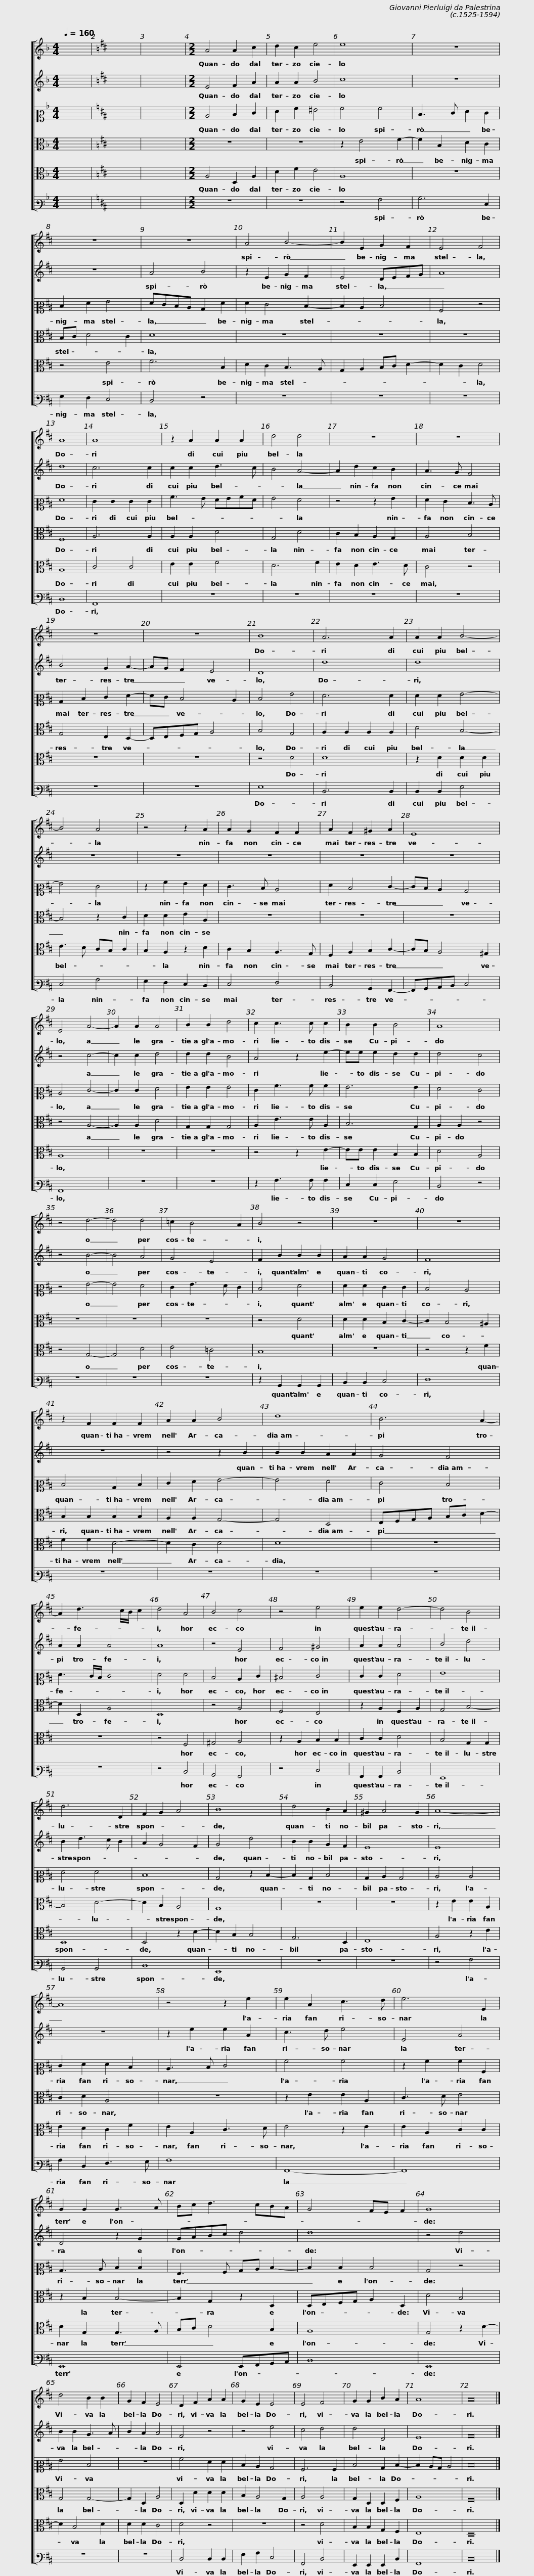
X:1
%%score [ 1 2 3 4 5 6 ]
L:1/8
Q:1/4=160
M:4/4
I:linebreak $
K:F
V:1 treble
V:2 treble
V:3 alto2
V:4 alto
V:5 alto
V:6 bass3
V:1
 x8 |[K:D] x8 | x16 |[M:2/2] A4 A2 c2 | d2 c2 e4 | %5
 e8 | z8 |$ z8 | z8 | A4 B4- | %10
 B2 E2 G2 F2 | E4 F4 | A8 |$ A8 | z2 A2 A2 A2 | %15
 d4 d4 | z8 | z8 | z8 |$ z8 | %20
 B8 | A6 A2 | A2 A2 B4- | B4 A4 | z4 z2 A2 |$ %25
 A2 G2 F2 F2 | A2 F2 ^G2 A2 | E8 | E4 A4- | A2 A2 A4 | %30
 B2 B2 d4 |$ c2 c3 c c2 | B2 B2 B4 | A8 | z4 d4- | %35
 d4 d4 | =c2 B4 A2 | B4 z4 |$ z8 | z8 | %40
 z2 F2 F2 F2 | A2 A2 B4 | d8 |$ B6 A2- | A2 d3 c/B/ c2 | %45
 d4 A4 | B4 c4 | z4 e4 | e2 e2 d4- |$ d4 B4 | %50
 d6 D2 | F2 G2 A4 | B8 | d4 B2 A2 | ^G2 A4 G2 |$ %55
 A8- | A8 | z4 z2 e2 | e2 A2 c3 d | e6 E2 |$ %60
 G2 G2 G3 A | Bc d3 cBA | G4 FE F2 | G8 | d4 B2 B2 | %65
 G2 F2 E4 |$ D2 F2 A2 A2 | G2 E2 E4 | E4 F4 | G2 G2 B2 A2 | %70
 A8 | A16 |] %72
V:2
 x8 |[K:D] x8 | x16 |[M:2/2] E4 F2 A2 | A2 A2 B4 | %5
 c8 | z8 |$ z8 | A4 B4 | z2 E2 G2 F2 | %10
 E4 DEFG | A8 | d8 |$ c6 c2 | c2 c2 d3 c | %15
 B4 A4- | A2 d2 c2 B2 | A3 G F4 | B4 G2 A2- |$ AG F2 E4 | %20
 D8 | d8 | d8 | z8 | z8 |$ %25
 z8 | z8 | z8 | z4 c4- | c2 c2 d4 | %30
 d2 d2 B4 |$ A4 z2 e2- | ee e2 d2 d2 | d4 c4 | z4 B4- | %35
 B4 A4 | G4 E4 | F2 B2 B2 B2 |$ A2 A2 G4 | F8 | %40
 z8 | z4 z2 B2 | B2 B2 A2 A2 |$ G4 F4 | A2 A2 A4 | %45
 A8 | z4 E4 | F4 ^G4 | A2 A2 A4 |$ B4 d4 | %50
 B2 d3 c B2 | A2 G4 F2 | G4 d4 | B2 B2 G2 F2 | E8 |$ %55
 E8 | z8 | z2 e2 e2 A2 | c3 d e4 | E4 A4 |$ %60
 D4 z2 G2 | GABc d4 | d8 | z4 d4 | B2 B2 G3 A | %65
 B2 A2 A4 |$ F4 z4 | z4 e4 | c4 d4 | d4 D4 | %70
 E8 | F16 |] %72
V:3
 x8 |[K:D] x8 | x16 |[M:2/2] C4 D2 E2 | F2 A2 ^G4 | %5
 A4 A4 | D3 E F2 E2 |$ D2 F2 G4 | FEDC B,2 F2 | F2 E4 D2- | %10
 D2 C2 D4 | A,4 z4 | F8 |$ E2 E2 E2 E2 | A3 G FGAF | %15
 G4 F4 | z4 z2 G2 | F2 E2 D3 C | B,2 D2 E2 F2- |$ FE D4 C2 | %20
 D4 G4 | F6 F2 | F2 F2 G4- | G4 E4 | z2 A2 G2 F2 |$ %25
 E3 D C4 | F2 D4 E2- | ED C2 B,4 | C4 E4- | E2 E2 F4 | %30
 G2 G2 G4 |$ E2 A3 A A2 | G6 G2 | F4 E4 | z4 G4- | %35
 G4 F4 | E2 G3 F E2 | D4 F4 |$ F2 F2 E2 E2 | D4 C4 | %40
 D4 B,2 D2 | E2 F2 G4- | G4 F4 |$ E4 D4 | F3 E/D/ E4 | %45
 F4 F4 | D4 C2 E2 | ^D4 E4 | E2 E2 F4 |$ G8 | %50
 F4 F4 | D8 | B,4 z2 D2- | D2 B,2 D4 | B,2 C2 B,4 |$ %55
 C4 C4 | E2 F2 F2 D2 | C3 D E4 | A4 A4 | z2 A2 A2 A,2 |$ %60
 B,3 C D2 D2 | G,3 A, B,C D2- | D2 D2 D4 | B,4 z4 | G4 D4 | %65
 z8 |$ A4 F2 F2 | D2 C2 B,4 | A,6 A,2 | D4 B,2 D2- | %70
 D2 CB, C4 | D16 |] %72
V:4
 x8 |[K:D] x8 | x16 |[M:2/2] z8 | z8 | %5
 z2 E4 F2- | F2 B,2 D2 C2 |$ B,C D4 C2 | D8 | z8 | %10
 z8 | z8 | F,8 |$ A,6 A,2 | A,2 A,2 D4 | %15
 G,4 D4 | C2 B,2 A,2 G,2 | A,4 B,4 | G,4 E,2 D,2- |$ D,E,F,G, A,4 | %20
 B,4 G,4 | A,2 A,2 A,2 A,2 | D4 B,4- | B,4 z2 C2 | D2 D2 E2 A,2 |$ %25
 z8 | z8 | z8 | z4 A,4- | A,2 A,2 D4 | %30
 G,2 G,2 G,4 |$ A,2 E3 E A,2 | B,6 G,2 | A,2 A,2 z4 | z8 | %35
 z8 | z8 | z4 D4 |$ D2 D2 B,2 C2- | C2 B,4 ^A,2 | %40
 B,2 B,2 B,2 B,2 | A,2 A,2 G,4- | G,4 D,4 |$ E,F,G,A, B,C D2- | D2 D,2 A,4 | %45
 D,8 | z4 A,4 | F,4 E,4 | z2 A,2 F,2 A,2 |$ G,4 B,4- | %50
 B,4 D4- | D2 B,2 A,4 | G,8 | z8 | z8 |$ %55
 z2 E2 E2 A,2 | C2 D2 A,4 | z8 | z2 E2 E2 A,2 | C3 D E4 |$ %60
 z2 B,2 B,4- | B,2 G,2 z2 D,2 | D,E,F,G, A,2 D,2 | D4 B,4 | G,4 G,4- | %65
 G,2 D,2 A,4 |$ D,2 D2 D2 D2 | B,2 A,4 G,2 | A,4 A,4 | G,2 D,2 D,2 F,2 | %70
 A,8 | F,16 |] %72
V:5
 x8 |[K:D] x8 | x16 |[M:2/2] A,4 D,2 A,2 | D2 F2 E4 | %5
 A,8 | z8 |$ z4 E4 | F6 B,2 | D2 C2 B,3 A, | %10
 G,2 A,2 B,C D2- | D2 C2 D4 | A,8 |$ C4 C4 | E2 E2 F4 | %15
 D6 F2 | E2 D2 E3 D | C4 z4 | z8 |$ z8 | %20
 z4 D4 | D8 | z2 D2 D2 D2 | E3 D CB, C2 | B,2 A,2 z2 D2 |$ %25
 C2 B,2 A,3 G, | F,2 A,2 B,2 C2- | CB, A,4 ^G,2 | A,8 | z8 | %30
 z8 |$ z4 z2 E2- | EE E2 B,2 B,2 | D4 A,4 | z4 G,4- | %35
 G,4 D4 | E4 =C4 | B,8 |$ z8 | z4 z2 F2 | %40
 F2 F2 D4- | D2 C2 D4 | D8 |$ z8 | z8 | %45
 z4 F,4 | ^G,4 A,4 | z2 A,2 B,2 B,2 | C2 C2 D4 |$ B,4 G,2 G,2 | %50
 D,8 | D,4 z2 D2- | D2 B,2 B,4 | G,6 D,2 | E,8 |$ %55
 A,4 z2 E2 | E2 D2 C2 F2 | E2 A,2 C3 D | E4 z2 E2 | E2 A,2 C2 C2 |$ %60
 D2 G,2 G,3 A, | B,C D4 B,2 | A,8 | G,4 z2 D2- | D2 B,4 D2 | %65
 D2 D2 C4 |$ D4 z4 | z8 | z4 D4 | B,2 B,2 G,2 F,2 | %70
 E,8 | D,16 |] %72
V:6
 x8 |[K:D] x8 | x16 |[M:2/2] z8 | z8 | %5
 z4 A,4 | B,6 E,2 |$ G,2 F,2 E,4 | D,4 z4 | z8 | %10
 z8 | z8 | D,8 |$ A,,8 | z8 | %15
 z8 | z8 | z8 | z8 |$ z8 | %20
 G,8 | D,6 D,2 | D,2 D,2 G,4 | E,4 A,4 | G,2 F,2 E,2 D,2 |$ %25
 E,4 F,4 | D,4 B,,2 A,,2- | A,,B,,C,D, E,4 | A,,8 | z8 | %30
 z8 |$ z2 A,3 A, A,2 | E,2 E,2 G,4 | D,4 z4 | z8 | %35
 z8 | z8 | z2 B,,2 B,,2 B,,2 |$ D,2 D,2 E,4 | F,8 | %40
 z8 | z8 | z8 |$ z8 | z8 | %45
 z4 D,4 | B,,4 A,,4 | z4 E,4 | A,,2 A,,2 D,4 |$ G,,8 | %50
 B,,4 B,,4 | D,8 | G,,8 | z8 | z8 |$ %55
 z4 A,4 | A,2 D,2 F,3 G, | A,8 | A,,8- | A,,8 |$ %60
 G,,8 | G,,4 G,,A,,B,,C, | D,8 | G,,8 | z8 | %65
 z8 |$ D,4 D,2 D,2 | G,2 A,2 E,4 | A,,4 D,4 | G,,2 G,,2 G,,2 D,2 | %70
 A,,8 | D,16 |] %72
